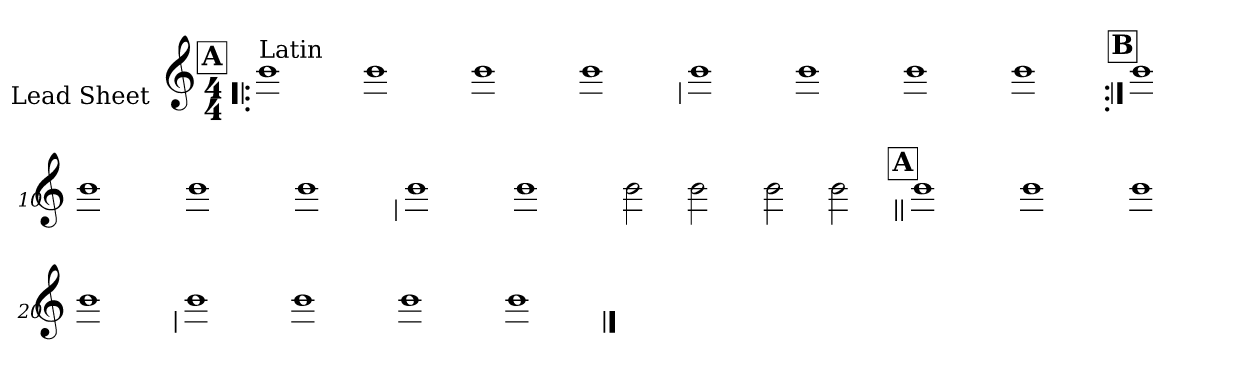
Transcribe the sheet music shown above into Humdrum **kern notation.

**kern
*part1
*staff1
*I"Lead Sheet
*stria0
*clefG2
*k[]
*C:
*M4/4
!!LO:REH:place=s1:a:t=A
=1!|:
!LO:TX:a:t=Latin
1b
=2-
1b
=3-
1b
=4-
1b
!!LO:LB:g=z
=5
1b
=6-
1b
=7-
1b
=8-
1b
!!LO:LB:g=z
!!LO:REH:place=s1:a:t=B
=9:|!
1b
=10-
1b
=11-
1b
=12-
1b
!!LO:LB:g=z
=13
1b
=14-
1b
=15-
2b
2b
=16-
2b
2b
!!LO:LB:g=z
!!LO:REH:place=s1:a:t=A
=17||
1b
=18-
1b
=19-
1b
=20-
1b
!!LO:LB:g=z
=21
1b
=22-
1b
=23-
1b
=24-
1b
==
*-
